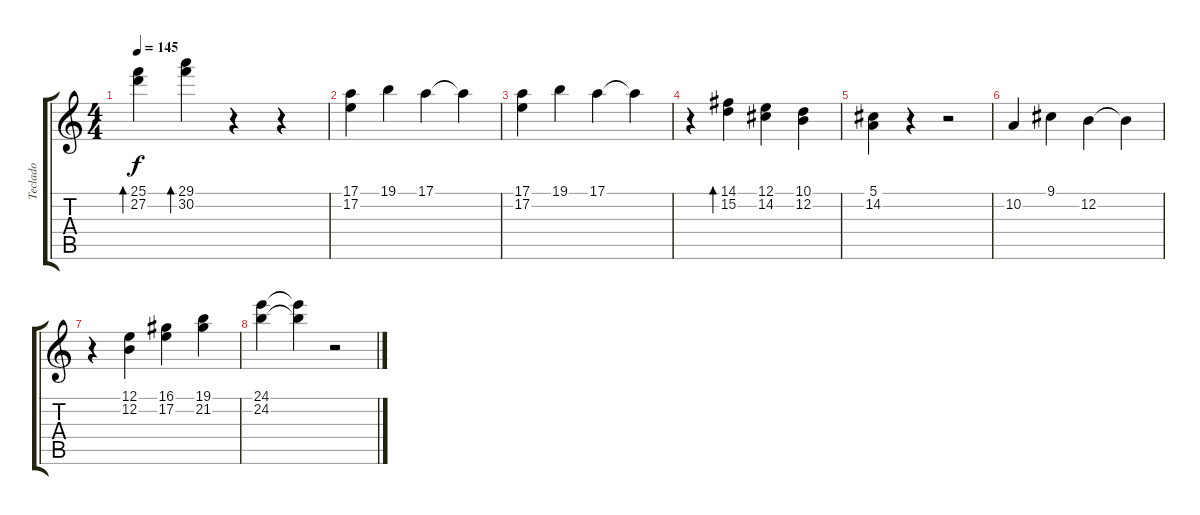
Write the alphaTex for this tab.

\track ("Teclado" "Teclado") {instrument brightacousticpiano}
\staff {score tabs}
\tuning (E4 B3 G3 D3 A2 E2) {hide}
\ts (4 4)
\tempo 145
\clef g2
\ks c
(25.1 27.2).4{bd 480 dy f} (29.1 30.2).4{bd 480} r.4 r.4 |
(17.1 17.2).4 19.1.4 17.1.4 17.1{t}.4 |
(17.1 17.2).4 19.1.4 17.1.4 17.1{t}.4 |
r.4 (14.1 15.2).4{bd 240} (12.1 14.2).4 (10.1 12.2).4 |
(5.1 14.2).4 r.4 r.2 |
10.2.4 9.1.4 12.2.4 12.2{t}.4 |
r.4 (12.1 12.2).4 (16.1 17.2).4 (19.1 21.2).4 |
(24.1 24.2).4 (24.1{t} 24.2{t}).4 r.2
